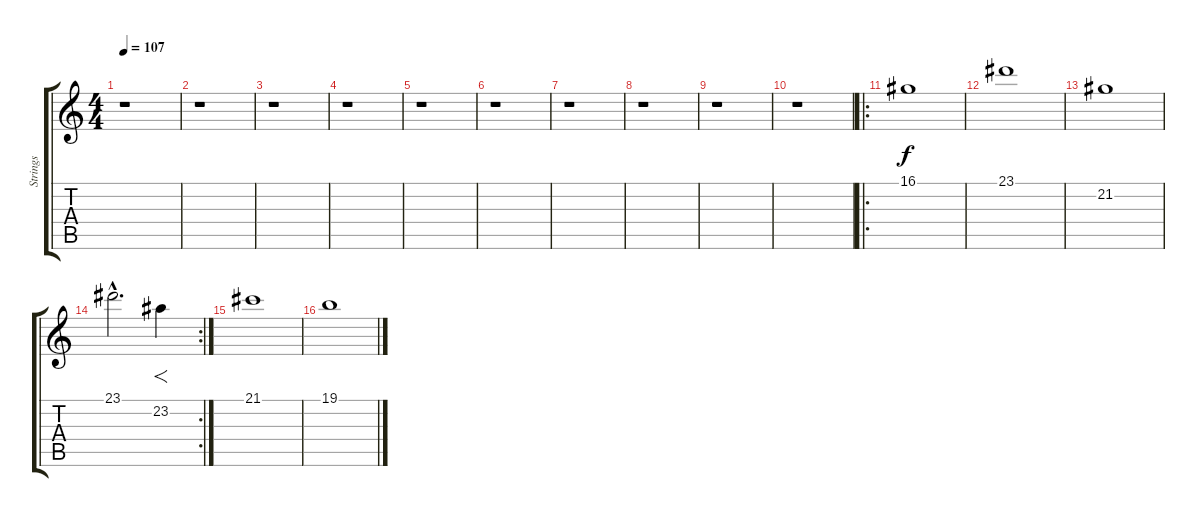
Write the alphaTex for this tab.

\track ("Strings" "Strings") {instrument synthstrings2}
\staff {score tabs}
\tuning (E4 B3 G3 D3 A2 E2) {hide}
\ts (4 4)
\tempo 107
\clef g2
\ks c
r.1{dy f} |
r.1 |
r.1 |
r.1 |
r.1 |
r.1 |
r.1 |
r.1 |
r.1 |
r.1 |
\ro
16.1.1 |
23.1.1 |
21.2.1 |
\rc 2
23.1{hac}.2{d} 23.2.4{f} |
21.1.1 |
19.1.1
